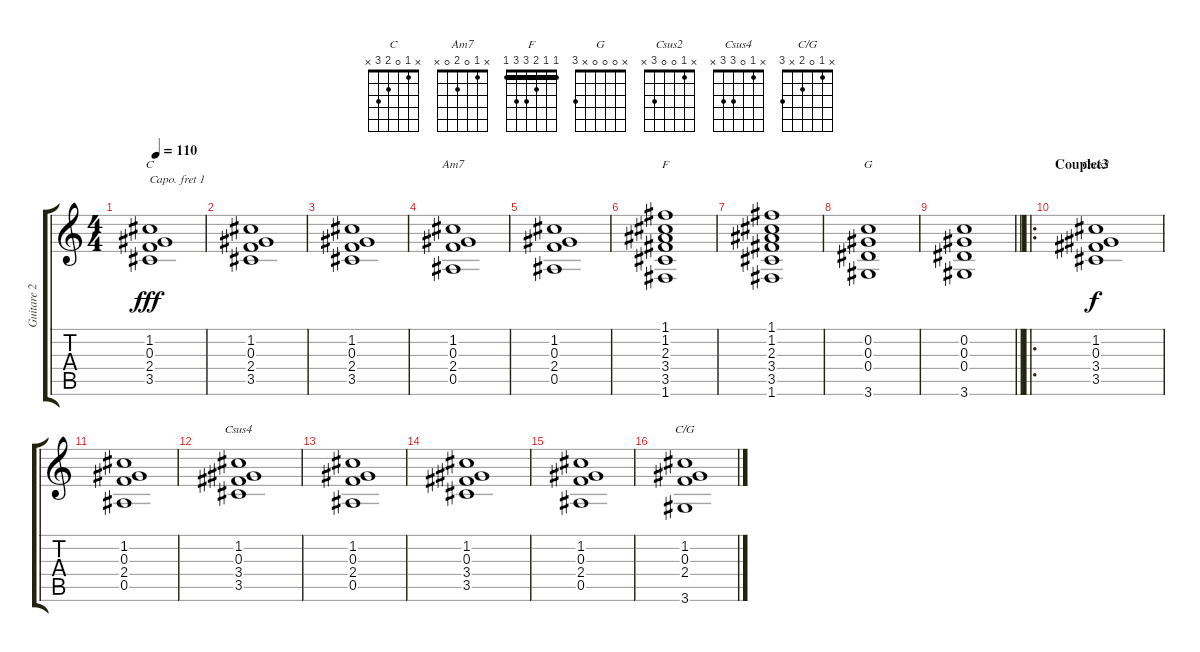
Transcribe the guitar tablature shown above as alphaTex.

\track ("Guitare 2" "Guitare 2") {instrument acousticguitarsteel}
\staff {score tabs}
\capo 1
\tuning (E4 B3 G3 D3 A2 E2) {hide}
\chord ("C" x 1 0 2 3 x)
\chord ("Am7" x 1 0 2 0 x)
\chord ("F" 1 1 2 3 3 1) {barre 1}
\chord ("G" x 0 0 0 x 3)
\chord ("Csus2" x 1 0 0 3 x)
\chord ("Csus4" x 1 0 3 3 x)
\chord ("C/G" x 1 0 2 x 3)
\ts (4 4)
\tempo 110
\clef g2
\ks c
(1.2 0.3 2.4 3.5).1{ch "C" dy fff} |
(1.2 0.3 2.4 3.5).1 |
(1.2 0.3 2.4 3.5).1 |
(1.2 0.3 2.4 0.5).1{ch "Am7"} |
(1.2 0.3 2.4 0.5).1 |
(1.1 1.2 2.3 3.4 3.5 1.6).1{ch "F"} |
(1.1 1.2 2.3 3.4 3.5 1.6).1 |
(0.2 0.3 0.4 3.6).1{ch "G"} |
\barLineRight lightlight
(0.2 0.3 0.4 3.6).1 |
\ro
\section ("" "Couplet3")
(1.2 0.3 3.4 3.5).1{ch "Csus2" dy f} |
(1.2 0.3 2.4 0.5).1 |
(1.2 0.3 3.4 3.5).1{ch "Csus4"} |
(1.2 0.3 2.4 0.5).1 |
(1.2 0.3 3.4 3.5).1 |
(1.2 0.3 2.4 0.5).1 |
(1.2 0.3 2.4 3.6).1{ch "C/G"}
